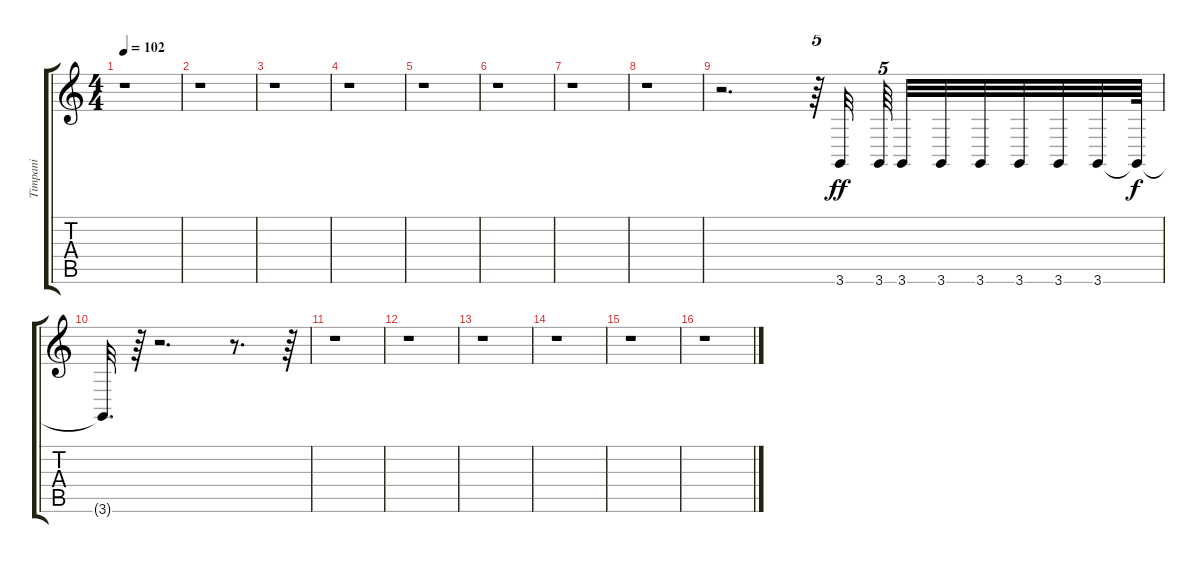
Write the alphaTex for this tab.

\track ("Timpani" "Timpani") {instrument timpani}
\staff {score tabs}
\tuning (E4 B3 G3 D3 A2 E2) {hide}
\ts (4 4)
\tempo 102
\clef g2
\ks c
r.1{dy f} |
r.1 |
r.1 |
r.1 |
r.1 |
r.1 |
r.1 |
r.1 |
r.2{d} r.64{tu (5 4)} 3.6.32{dy ff} 3.6.64{tu (5 4)} 3.6.32 3.6.32 3.6.32 3.6.32 3.6.32 3.6.32 3.6{t}.64{dy f} |
3.6{t}.32{d} r.64 r.2{d} r.8{d} r.64 |
r.1 |
r.1 |
r.1 |
r.1 |
r.1 |
r.1
